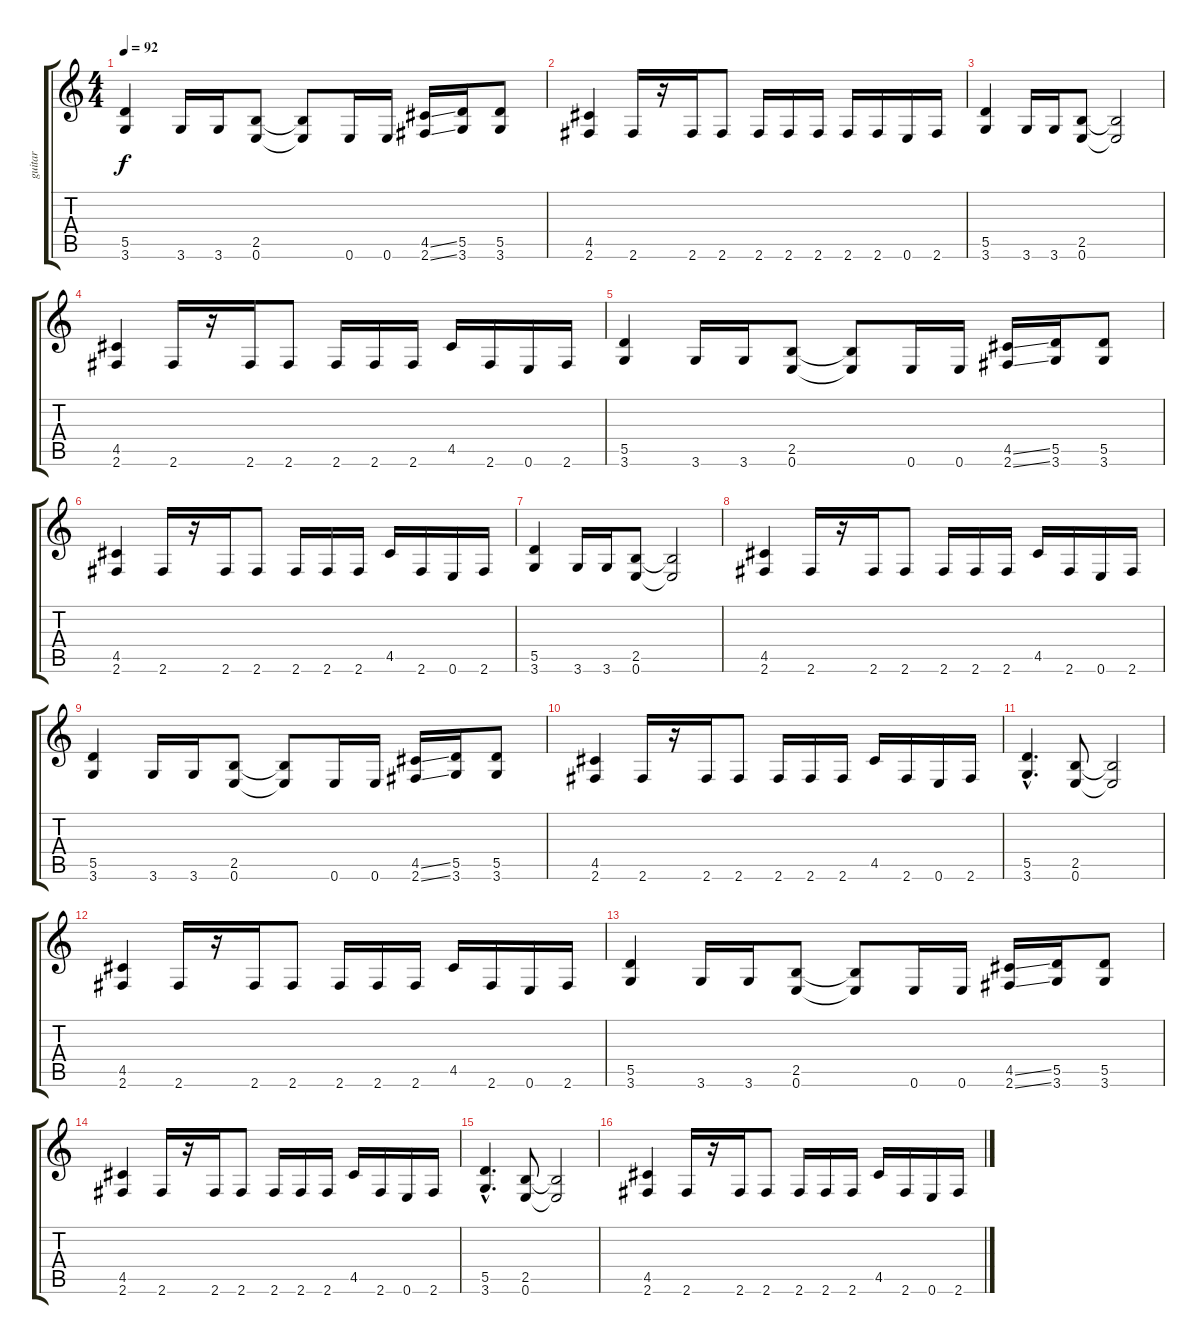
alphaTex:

\track ("guitar" "guitar") {instrument overdrivenguitar}
\staff {score tabs}
\tuning (E4 B3 G3 D3 A2 E2) {hide}
\ts (4 4)
\tempo 92
\clef g2
\ks c
(5.5 3.6).4{dy f} 3.6.16 3.6.16 (2.5 0.6).8 (2.5{t} 0.6{t}).8 0.6.16 0.6.16 (4.5{ss} 2.6{ss}).16 (5.5 3.6).16 (5.5 3.6).8 |
(4.5 2.6).4 2.6.16 r.16 2.6.16 2.6.8 2.6.16 2.6.16 2.6.16 2.6.16 2.6.16 0.6.16 2.6.16 |
(5.5 3.6).4 3.6.16 3.6.16 (2.5 0.6).8 (2.5{t} 0.6{t}).2 |
(4.5 2.6).4 2.6.16 r.16 2.6.16 2.6.8 2.6.16 2.6.16 2.6.16 4.5.16 2.6.16 0.6.16 2.6.16 |
(5.5 3.6).4 3.6.16 3.6.16 (2.5 0.6).8 (2.5{t} 0.6{t}).8 0.6.16 0.6.16 (4.5{ss} 2.6{ss}).16 (5.5 3.6).16 (5.5 3.6).8 |
(4.5 2.6).4 2.6.16 r.16 2.6.16 2.6.8 2.6.16 2.6.16 2.6.16 4.5.16 2.6.16 0.6.16 2.6.16 |
(5.5 3.6).4 3.6.16 3.6.16 (2.5 0.6).8 (2.5{t} 0.6{t}).2 |
(4.5 2.6).4 2.6.16 r.16 2.6.16 2.6.8 2.6.16 2.6.16 2.6.16 4.5.16 2.6.16 0.6.16 2.6.16 |
(5.5 3.6).4 3.6.16 3.6.16 (2.5 0.6).8 (2.5{t} 0.6{t}).8 0.6.16 0.6.16 (4.5{ss} 2.6{ss}).16 (5.5 3.6).16 (5.5 3.6).8 |
(4.5 2.6).4 2.6.16 r.16 2.6.16 2.6.8 2.6.16 2.6.16 2.6.16 4.5.16 2.6.16 0.6.16 2.6.16 |
(5.5{hac} 3.6{hac}).4{d} (2.5 0.6).8 (2.5{t} 0.6{t}).2 |
(4.5 2.6).4 2.6.16 r.16 2.6.16 2.6.8 2.6.16 2.6.16 2.6.16 4.5.16 2.6.16 0.6.16 2.6.16 |
(5.5 3.6).4 3.6.16 3.6.16 (2.5 0.6).8 (2.5{t} 0.6{t}).8 0.6.16 0.6.16 (4.5{ss} 2.6{ss}).16 (5.5 3.6).16 (5.5 3.6).8 |
(4.5 2.6).4 2.6.16 r.16 2.6.16 2.6.8 2.6.16 2.6.16 2.6.16 4.5.16 2.6.16 0.6.16 2.6.16 |
(5.5{hac} 3.6{hac}).4{d} (2.5 0.6).8 (2.5{t} 0.6{t}).2 |
(4.5 2.6).4 2.6.16 r.16 2.6.16 2.6.8 2.6.16 2.6.16 2.6.16 4.5.16 2.6.16 0.6.16 2.6.16
